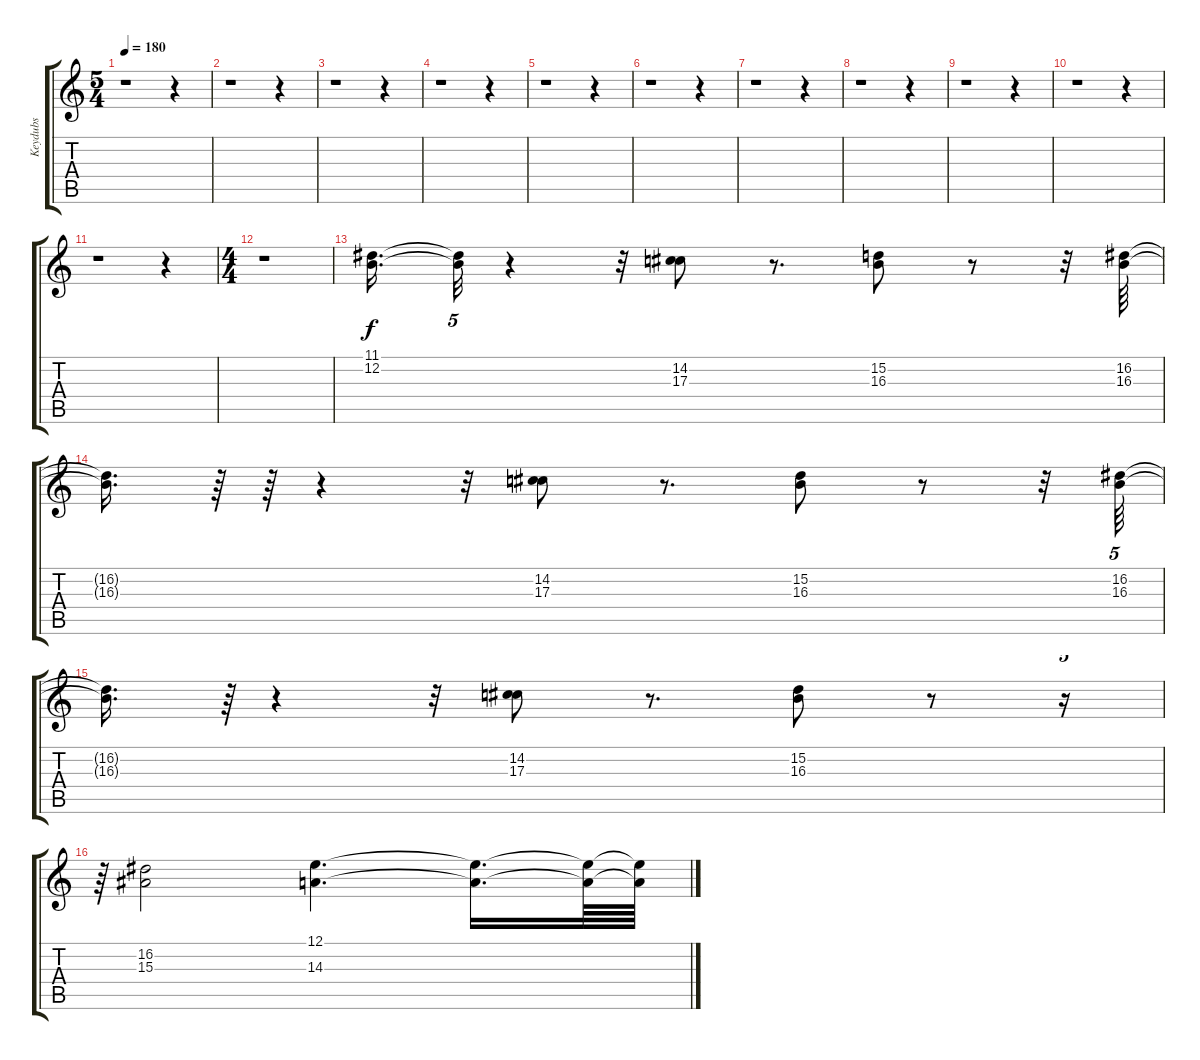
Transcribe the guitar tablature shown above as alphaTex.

\track ("Keydubs" "Keydubs") {instrument rockorgan}
\staff {score tabs}
\tuning (E4 B3 G3 D3 A2 E2) {hide}
\ts (5 4)
\tempo 180
\clef g2
\ks c
r.1{dy f} r.4 |
r.1 r.4 |
r.1 r.4 |
r.1 r.4 |
r.1 r.4 |
r.1 r.4 |
r.1 r.4 |
r.1 r.4 |
r.1 r.4 |
r.1 r.4 |
r.1 r.4 |
\ts (4 4)
r.1 |
(11.1 12.2).16{d instrument rockorgan} (11.1{t} 12.2{t}).32{tu (5 4)} r.4 r.32 (14.2 17.3).8 r.8{d} (15.2 16.3).8 r.8 r.32 (16.2 16.3).64 |
(16.2{t} 16.3{t}).16{d} r.64 r.64 r.4 r.32 (14.2 17.3).8 r.8{d} (15.2 16.3).8 r.8 r.32 (16.2 16.3).64{tu (5 4)} |
(16.2{t} 16.3{t}).16{d} r.64{tu (5 4)} r.4 r.32 (14.2 17.3).8 r.8{d} (15.2 16.3).8 r.8 r.16{tu (5 4)} |
r.64{tu (5 4)} (16.2 15.3).2 (12.1 14.3).4{d} (12.1{t} 14.3{t}).16{d} (12.1{t} 14.3{t}).64 (12.1{t} 14.3{t}).64
